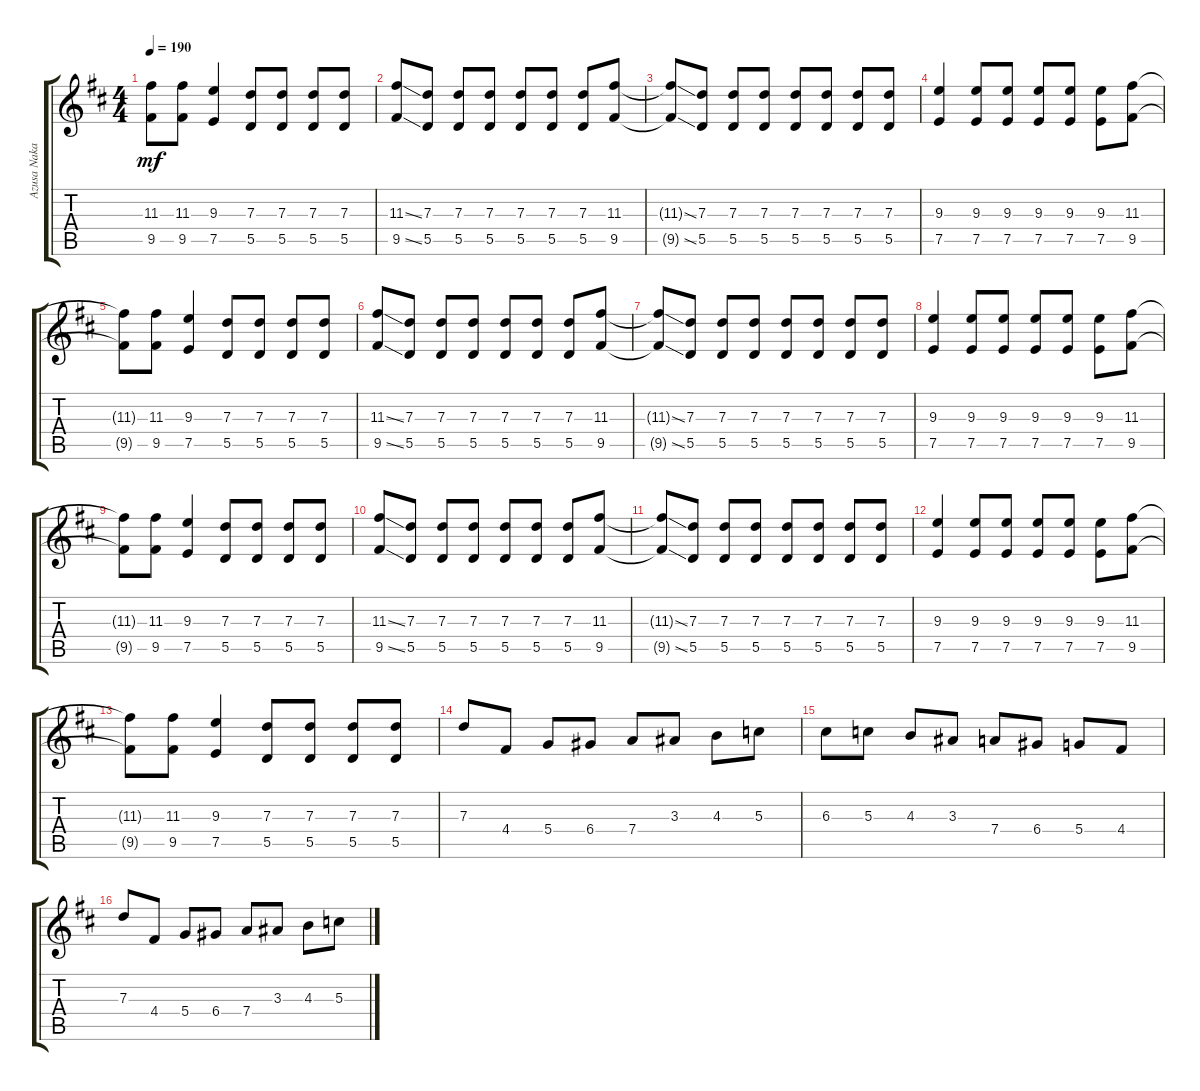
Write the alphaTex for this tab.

\track ("Azusa Nakano" "Azusa Naka") {instrument distortionguitar}
\staff {score tabs}
\tuning (E4 B3 G3 D3 A2 E2) {hide}
\ts (4 4)
\tempo 190
\clef g2
\ks d
(11.3{t} 9.5{t}).8{dy mf} (11.3 9.5).8 (9.3 7.5).4 (7.3 5.5).8 (7.3 5.5).8 (7.3 5.5).8 (7.3 5.5).8 |
(11.3{ss} 9.5{ss}).8 (7.3 5.5).8 (7.3 5.5).8 (7.3 5.5).8 (7.3 5.5).8 (7.3 5.5).8 (7.3 5.5).8 (11.3 9.5).8 |
(11.3{ss t} 9.5{ss t}).8 (7.3 5.5).8 (7.3 5.5).8 (7.3 5.5).8 (7.3 5.5).8 (7.3 5.5).8 (7.3 5.5).8 (7.3 5.5).8 |
(9.3 7.5).4 (9.3 7.5).8 (9.3 7.5).8 (9.3 7.5).8 (9.3 7.5).8 (9.3 7.5).8 (11.3 9.5).8 |
(11.3{t} 9.5{t}).8 (11.3 9.5).8 (9.3 7.5).4 (7.3 5.5).8 (7.3 5.5).8 (7.3 5.5).8 (7.3 5.5).8 |
(11.3{ss} 9.5{ss}).8 (7.3 5.5).8 (7.3 5.5).8 (7.3 5.5).8 (7.3 5.5).8 (7.3 5.5).8 (7.3 5.5).8 (11.3 9.5).8 |
(11.3{ss t} 9.5{ss t}).8 (7.3 5.5).8 (7.3 5.5).8 (7.3 5.5).8 (7.3 5.5).8 (7.3 5.5).8 (7.3 5.5).8 (7.3 5.5).8 |
(9.3 7.5).4 (9.3 7.5).8 (9.3 7.5).8 (9.3 7.5).8 (9.3 7.5).8 (9.3 7.5).8 (11.3 9.5).8 |
(11.3{t} 9.5{t}).8 (11.3 9.5).8 (9.3 7.5).4 (7.3 5.5).8 (7.3 5.5).8 (7.3 5.5).8 (7.3 5.5).8 |
(11.3{ss} 9.5{ss}).8 (7.3 5.5).8 (7.3 5.5).8 (7.3 5.5).8 (7.3 5.5).8 (7.3 5.5).8 (7.3 5.5).8 (11.3 9.5).8 |
(11.3{ss t} 9.5{ss t}).8 (7.3 5.5).8 (7.3 5.5).8 (7.3 5.5).8 (7.3 5.5).8 (7.3 5.5).8 (7.3 5.5).8 (7.3 5.5).8 |
(9.3 7.5).4 (9.3 7.5).8 (9.3 7.5).8 (9.3 7.5).8 (9.3 7.5).8 (9.3 7.5).8 (11.3 9.5).8 |
(11.3{t} 9.5{t}).8 (11.3 9.5).8 (9.3 7.5).4 (7.3 5.5).8 (7.3 5.5).8 (7.3 5.5).8 (7.3 5.5).8 |
7.3.8 4.4.8 5.4.8 6.4.8 7.4.8 3.3.8 4.3.8 5.3.8 |
6.3.8 5.3.8 4.3.8 3.3.8 7.4.8 6.4.8 5.4.8 4.4.8 |
7.3.8 4.4.8 5.4.8 6.4.8 7.4.8 3.3.8 4.3.8 5.3.8
